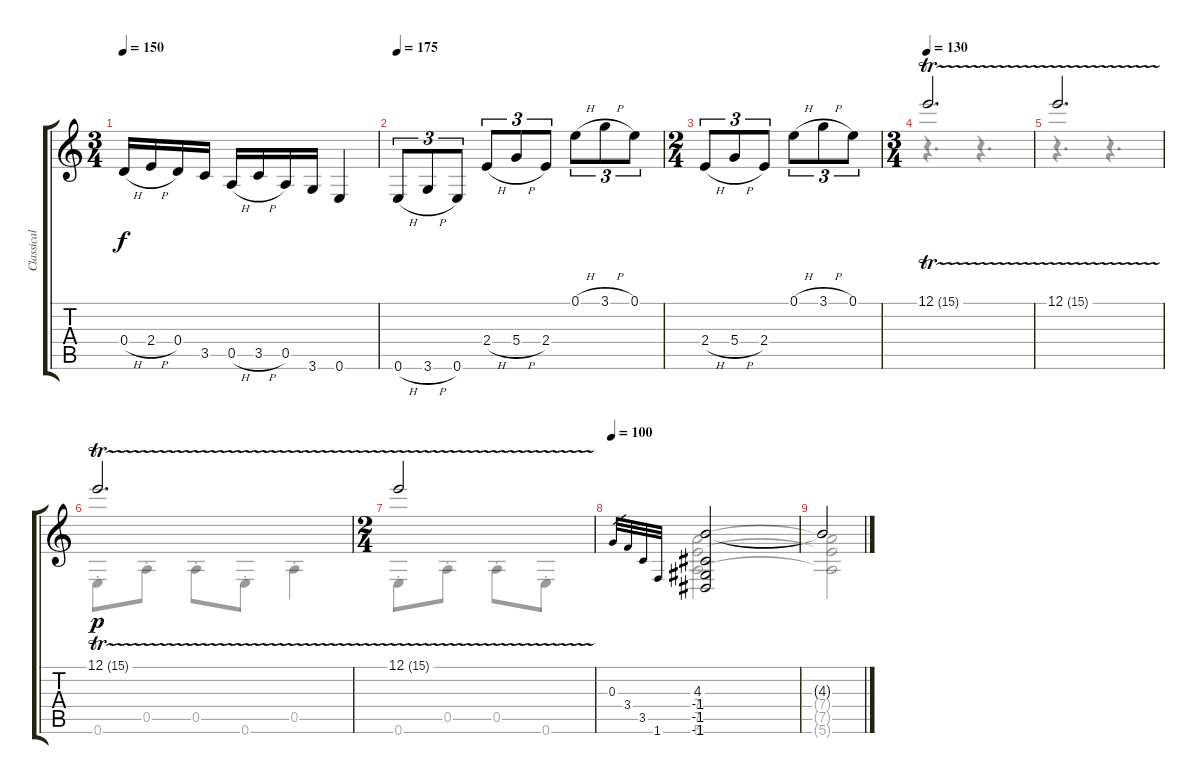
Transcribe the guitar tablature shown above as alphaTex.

\track ("Classical Guitar" "Classical ") {instrument acousticguitarnylon}
\staff {score tabs}
\tuning (E4 B3 G3 D3 A2 E2) {hide}
\voice
\ts (3 4)
\tempo 150
\clef g2
\ks c
0.4{h}.16{dy f} 2.4{h}.16 0.4.16 3.5.16 0.5{h}.16 3.5{h}.16 0.5.16 3.6.16 0.6.4 |
\tempo 175
0.6{h}.8{tu (3 2)} 3.6{h}.8{tu (3 2)} 0.6.8{tu (3 2)} 2.4{h}.8{tu (3 2)} 5.4{h}.8{tu (3 2)} 2.4.8{tu (3 2)} 0.1{h}.8{tu (3 2)} 3.1{h}.8{tu (3 2)} 0.1.8{tu (3 2)} |
\ts (2 4)
2.4{h}.8{tu (3 2)} 5.4{h}.8{tu (3 2)} 2.4.8{tu (3 2)} 0.1{h}.8{tu (3 2)} 3.1{h}.8{tu (3 2)} 0.1.8{tu (3 2)} |
\ts (3 4)
\tempo 130
12.1{tr (15 32)}.2{d} |
12.1{tr (15 32)}.2{d} |
12.1{tr (15 32)}.2{d dy p} |
\ts (2 4)
12.1{tr (15 32)}.2 |
\tempo 100
0.3.32{gr} 3.4.32{gr} 3.5.32{gr} 1.6.32{gr} (4.3 -1.4 -1.5 -1.6).2 |
4.3{t}.2
\voice
\clef g2
\ottava regular
\simile none
\ks c
|
|
|
r.4{d} r.4{d} |
r.4{d} r.4{d} |
0.6{st}.8{dy p} 0.5{st}.8 0.5{st}.8 0.6{st}.8 0.5{st}.4 |
0.6{st}.8 0.5{st}.8 0.5{st}.8 0.6{st}.8 |
(7.4 7.5 5.6).2 |
(7.4{t} 7.5{t} 5.6{t}).2
